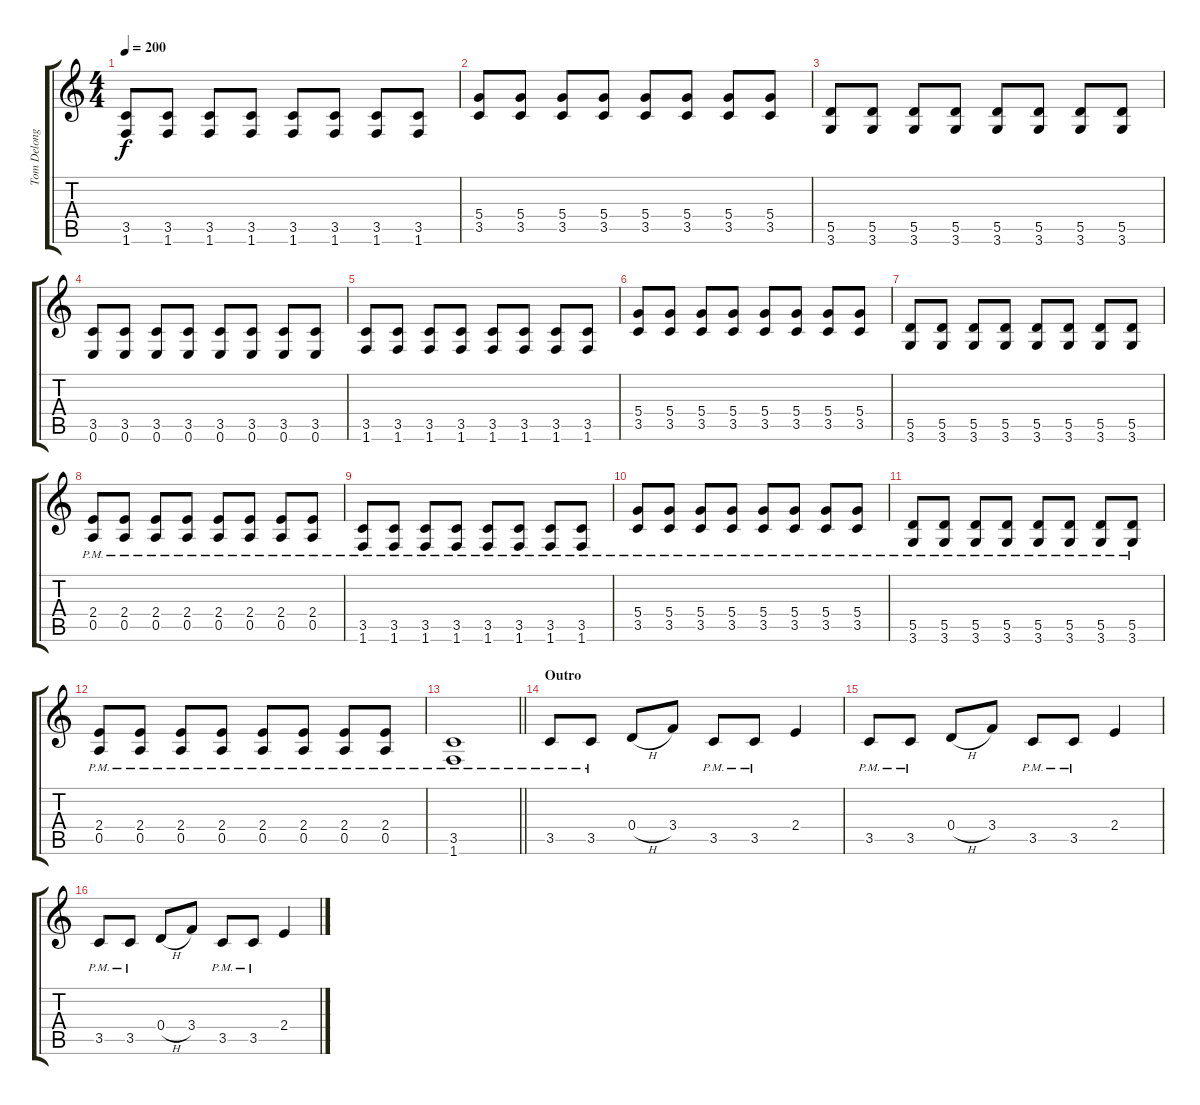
\track ("Tom Delonge (Distortion)" "Tom Delong") {instrument overdrivenguitar}
\staff {score tabs}
\tuning (E4 B3 G3 D3 A2 E2) {hide}
\ts (4 4)
\tempo 200
\clef g2
\ks c
(3.5 1.6).8{dy f} (3.5 1.6).8 (3.5 1.6).8 (3.5 1.6).8 (3.5 1.6).8 (3.5 1.6).8 (3.5 1.6).8 (3.5 1.6).8 |
(5.4 3.5).8 (5.4 3.5).8 (5.4 3.5).8 (5.4 3.5).8 (5.4 3.5).8 (5.4 3.5).8 (5.4 3.5).8 (5.4 3.5).8 |
(5.5 3.6).8 (5.5 3.6).8 (5.5 3.6).8 (5.5 3.6).8 (5.5 3.6).8 (5.5 3.6).8 (5.5 3.6).8 (5.5 3.6).8 |
(3.5 0.6).8 (3.5 0.6).8 (3.5 0.6).8 (3.5 0.6).8 (3.5 0.6).8 (3.5 0.6).8 (3.5 0.6).8 (3.5 0.6).8 |
(3.5 1.6).8 (3.5 1.6).8 (3.5 1.6).8 (3.5 1.6).8 (3.5 1.6).8 (3.5 1.6).8 (3.5 1.6).8 (3.5 1.6).8 |
(5.4 3.5).8 (5.4 3.5).8 (5.4 3.5).8 (5.4 3.5).8 (5.4 3.5).8 (5.4 3.5).8 (5.4 3.5).8 (5.4 3.5).8 |
(5.5 3.6).8 (5.5 3.6).8 (5.5 3.6).8 (5.5 3.6).8 (5.5 3.6).8 (5.5 3.6).8 (5.5 3.6).8 (5.5 3.6).8 |
(2.4{pm} 0.5{pm}).8 (2.4{pm} 0.5{pm}).8 (2.4{pm} 0.5{pm}).8 (2.4{pm} 0.5{pm}).8 (2.4{pm} 0.5{pm}).8 (2.4{pm} 0.5{pm}).8 (2.4{pm} 0.5{pm}).8 (2.4{pm} 0.5{pm}).8 |
(3.5{pm} 1.6{pm}).8 (3.5{pm} 1.6{pm}).8 (3.5{pm} 1.6{pm}).8 (3.5{pm} 1.6{pm}).8 (3.5{pm} 1.6{pm}).8 (3.5{pm} 1.6{pm}).8 (3.5{pm} 1.6{pm}).8 (3.5{pm} 1.6{pm}).8 |
(5.4{pm} 3.5{pm}).8 (5.4{pm} 3.5{pm}).8 (5.4{pm} 3.5{pm}).8 (5.4{pm} 3.5{pm}).8 (5.4{pm} 3.5{pm}).8 (5.4{pm} 3.5{pm}).8 (5.4{pm} 3.5{pm}).8 (5.4{pm} 3.5{pm}).8 |
(5.5{pm} 3.6{pm}).8 (5.5{pm} 3.6{pm}).8 (5.5{pm} 3.6{pm}).8 (5.5{pm} 3.6{pm}).8 (5.5{pm} 3.6{pm}).8 (5.5{pm} 3.6{pm}).8 (5.5{pm} 3.6{pm}).8 (5.5{pm} 3.6{pm}).8 |
(2.4{pm} 0.5{pm}).8 (2.4{pm} 0.5{pm}).8 (2.4{pm} 0.5{pm}).8 (2.4{pm} 0.5{pm}).8 (2.4{pm} 0.5{pm}).8 (2.4{pm} 0.5{pm}).8 (2.4{pm} 0.5{pm}).8 (2.4{pm} 0.5{pm}).8 |
\barLineRight lightlight
(3.5{pm} 1.6{pm}).1 |
\section ("" "Outro")
3.5{pm}.8{volume 10} 3.5{pm}.8 0.4{h}.8 3.4.8 3.5{pm}.8 3.5{pm}.8 2.4.4 |
3.5{pm}.8 3.5{pm}.8 0.4{h}.8 3.4.8 3.5{pm}.8 3.5{pm}.8 2.4.4 |
3.5{pm}.8 3.5{pm}.8 0.4{h}.8 3.4.8 3.5{pm}.8 3.5{pm}.8 2.4.4
